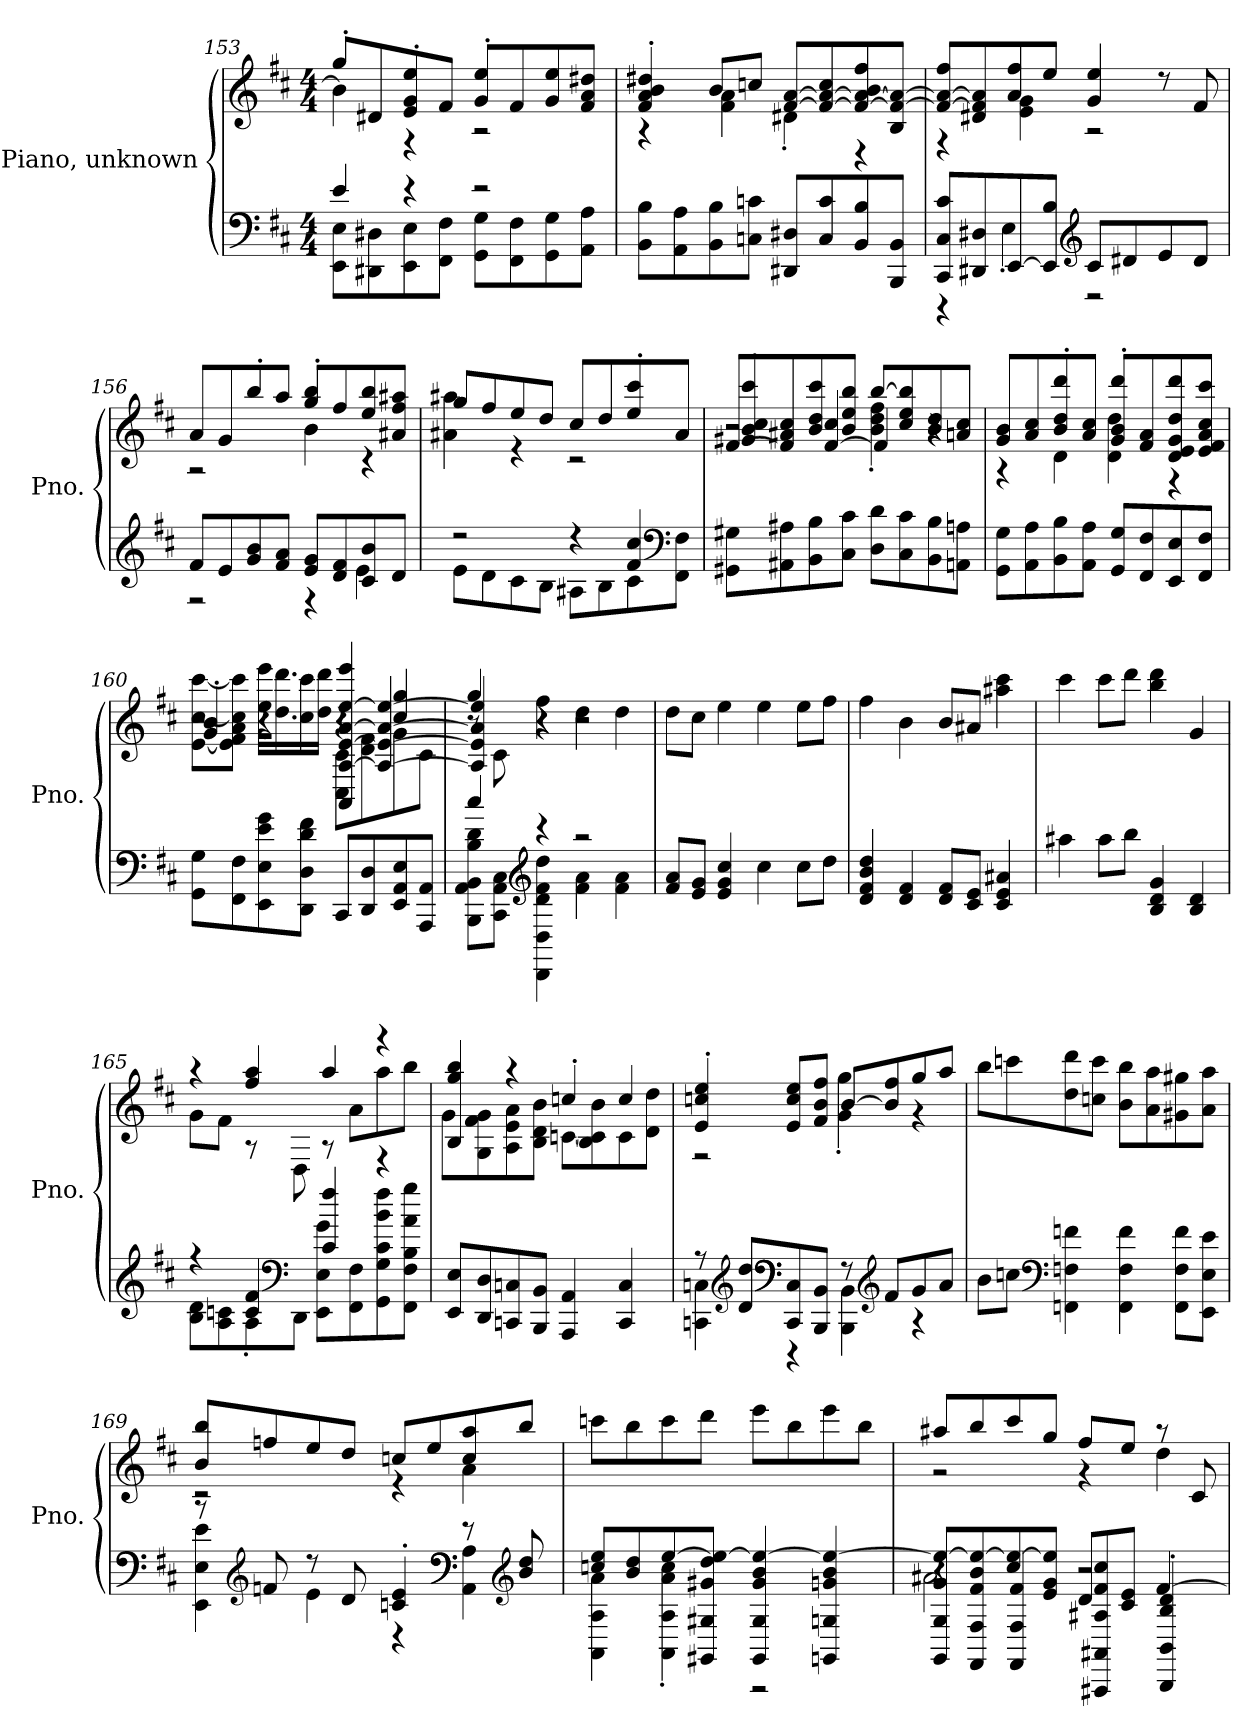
**kern	**kern
*part1	*part1
*staff2	*staff1
*I"Piano, unknown	*
*I'Pno.	*
*clefF4	*clefG2
*k[f#c#]	*k[f#c#]
*M4/4	*M4/4
=153	=153
*^	*^
4e/	8EE\ 8E\L	8gg'/L	4b\]
.	8DD#X\ 8D#X\	8d#X/	.
4r	8EE\ 8E\	8e/' 8g/' 8ee/'	4r
.	8FF#\ 8F#\J	8f#/J	.
2r	8GG\ 8G\L	8g/' 8ee/'L	2r
.	8FF#\ 8F#\	8f#/	.
.	8GG\ 8G\	8g/ 8ee/	.
.	8AA\ 8A\J	8f#/ 8a/ 8dd#X/J	.
*v	*v	*	*
!!LO:PB:g=z	!!
=154	=154	=154
8BB\ 8B\L	4f#/' 4a/' 4b/' 4dd#X/'	4r
8AA\ 8A\	.	.
8BB\ 8B\	8b/L	4f#\ 4a\
8Cn\ 8cn\J	8ccn/J	.
8DD#X/ 8D#X/L	[8f#/ [8a/L	4d#X'\
8C/ 8c/	8f#/_ 8a/_ 8cc/	.
8BB/ 8B/	8f#/_ 8a/_ 8b/ 8ff#/	4r
8BBB/ 8BB/J	8B/ 8f#/_ 8a/_J	.
=155	=155	=155
*^	*	*
8CC#/ 8C#/ 8c#/L	4r	8f#/_ 8a/_ 8ff#/L	4r
8DD#X/ 8D#X/	.	8d#X/ 8f#/] 8a/]	.
[8EE/	4E'\	8a/ 8ff#/	4e\ 4g\
8EE/] 8B/J	.	8ee/J	.
*clefG2	*	*	*
8c#/L	2r	4g/ 4ee/	2r
8d#X/	.	.	.
8e/	.	8r	.
8d#/J	.	8f#/	.
=156	=156	=156	=156
8f#/L	2r	8a/L	2r
8e/	.	8g/	.
8g/ 8b/	.	8bb'/	.
8f#/ 8a/J	.	8aa/J	.
8e/ 8g/L	4r	8gg/' 8bb/'L	4b\
8d/ 8f#/	.	8ff#/	.
8c#/ 8b/	4e\	8ee/ 8bb/	4r
8d/J	.	8a#X/ 8ff#/ 8aa#X/J	.
!!LO:LB:g=z	!!
=157	=157	=157	=157
2r	8e\L	8gg/L	4a#X\ 4aa#X\
.	8d\	8ff#/	.
.	8c#\	8ee/	4r
.	8B\J	8dd/J	.
4r	8A#X\L	8cc#/L	2r
.	8B\	8dd/	.
4f#/ 4cc#/	8c#\	8ee/' 8ccc#/'	.
*clefF4	*	*	*
.	8FF#\ 8F#\J	8a#/J	.
*v	*v	*	*
=158	=158	=158
*	*	*^
8GG#X\ 8G#X\L	[8f#/L	2r	4g#X/' 4b/' 4cc#/' 4ccc#/'
8AA#X\ 8A#X\	8f#/] 8a#X/ 8cc#/	.	.
8BB\ 8B\	8b/ 8dd/ 8ccc#/	.	[4f#/ 4cc#/
8C#\ 8c#\J	8b/ 8ee/ 8bb/J	.	.
8D\ 8d\L	[8bb/L	4b\' 4dd\' 4ff#\'	4f#/]
8C#\ 8c#\	8cc#/ 8ee/ 8bb/]	.	.
8BB\ 8B\	8b/ 8dd/	4r	4r
8AAn\ 8An\J	8an/ 8cc#/J	.	.
*	*	*v	*v
=159	=159	=159
8GG\ 8G\L	8g/ 8b/L	4r
8AA\ 8A\	8a/ 8cc#/	.
8BB\ 8B\	8b/' 8dd/' 8ddd/'	4d\
8AA\ 8A\J	8a/ 8cc#/J	.
8GG/ 8G/L	8g/' 8b/' 8ddd/'L	4d\ 4dd\
8FF#/ 8F#/	8f#/ 8a/	.
8EE/ 8E/	8d/ 8e/ 8g/ 8dd/ 8ddd/	4r
8FF#/ 8F#/J	8e/ 8f#/ 8a/ 8cc#/ 8ccc#/J	.
!!LO:LB:g=z
=160	=160	=160
*	*	*^
8GG\ 8G\L	2r	[8e\ [8cc#\ [8ccc#\L	4g/' 4b/'
8FF#\ 8F#\	.	8e\] 8f#\ 8a\ 8cc#\] 8ccc#\]J	.
8EE\ 8E\ 8e\ 8g\	.	32ee\ 32eee\KLL	4r
.	.	16.dd\ 16.ddd\	.
8DD\ 8D\ 8d\ 8f#\J	.	16cc#\ 16ccc#\	.
.	.	16dd\ 16ddd\JJ	.
8CC#/L	4r	8C#\ 8c#\L	4AA/ [4A/ [4e/ [4a/ [4ee/ 4eee/
8DD/ 8D/	.	8d\ 8f#\	.
8EE/ 8AA/ 8E/	4cc#/ 4gg/	8g\	4A/_ 4e/_ 4a/_ 4ee/_
8AAA/ 8AA/J	.	8c#\J	.
=161	=161	=161	=161
*^	*	*	*
4cc#/	8BBB\ 8AA\ 8BB\ 8B\ 8d\L	4gg/	8r	4A/] 4e/] 4a/] 4ee/]
.	8CC#\ 8AA\ 8C#\J	.	8c#\	.
*clefG2	*	*	*	*
4r	4DD\ 4D\ 4d\ 4f#\ 4dd\	4r	4ff#\	4r
2r	4f#\ 4a\	2r	4dd\	2r
.	4f#\ 4a\	.	4dd\	.
*v	*v	*	*	*
*	*v	*v	*v
=162	=162
8f#/ 8a/L	8dd\L
8e/ 8g/J	8cc#\J
4e/ 4g/ 4cc#/	4ee\
4cc#\	4ee\
8cc#\L	8ee\L
8dd\J	8ff#\J
=163	=163
4d/ 4f#/ 4b/ 4dd/	4ff#\
4d/ 4f#/	4b\
8d/ 8f#/L	8b/L
8c#/ 8e/J	8a#X/J
4c#/ 4e/ 4a#X/	4aa#X\ 4ccc#\
!!LO:LB:g=z
=164	=164
4aa#X\	4ccc#\
8aa#\L	8ccc#\L
8bb\J	8ddd\J
4B/ 4d/ 4g/	4bb\ 4ddd\
4B/ 4d/	4g/
=165	=165
*^	*^
4r	8B\ 8d\L	4r	8g\L
.	8A\ 8cn\	.	8f#\J
4c/ 4f#/	8A'\	4ff#/ 4aa/	8r
*clefF4	*	*	*
.	8DD\J	.	8D\
4c/ 4ff#/	8EE\ 8E\ 8g\L	4aa/	8r
.	8FF#\ 8F#\	.	8a\L
4r	8GG\ 8G\ 8c\ 8b\ 8ff#\	4r	8aa\
.	8FF#\ 8F#\ 8B\ 8a\ 8gg\J	.	8bb\J
*v	*v	*	*
=166	=166	=166
8EE/ 8E/L	4B/ 4gg/ 4bb/	8g\L
8DD/ 8D/	.	8G\ 8f#\ 8g\
8CCn/ 8Cn/	4r	8A\ 8e\ 8a\
8BBB/ 8BB/J	.	8B\ 8d\ 8b\J
4AAA/ 4AA/	4ccn'/	[8cn\L
.	.	8B\ 8c\] 8b\
4CC/ 4C/	4cc/	8c\
.	.	8d\ 8dd\J
!!LO:LB:g=z	!!
=167	=167	=167
*^	*	*
8r	4CCn\ 4Cn\	4e/' 4ccn/' 4ee/'	2r
*clefG2	*	*	*
8d/ 8dd/L	.	.	.
*clefF4	*	*	*
8CC/ 8C/	4r	8e/ 8cc/ 8ee/L	.
8BBB/ 8BB/J	.	8f#/ 8b/ 8ff#/J	.
8r	4BBB\ 4BB\	[8b/L	4g\' 4gg\'
*clefG2	*	*	*
8f#/L	.	8b/] 8ff#/	.
8g/	4r	8gg/	4r
8a/J	.	8aa/J	.
*v	*v	*	*
*	*v	*v
=168	=168
8b\L	8bb\L
8ccn\J	8cccn\
*clefF4	*
4FFn\ 4Fn\ 4fn\	8dd\ 8ddd\
.	8ccn\ 8ccc\J
4FF\ 4F\ 4f\	8b\ 8bb\L
.	8a\ 8aa\
8FF\ 8F\ 8f\L	8g#X\ 8gg#X\
8EE\ 8E\ 8e\J	8a\ 8aa\J
!!LO:LB:g=z
=169	=169
*^	*^
8r	4EE\ 4E\ 4e\	8b/ 8bb/L	2r
*clefG2	*	*	*
8fn/	.	8ffn/	.
8r	4e\	8ee/	.
8d/	.	8dd/J	.
4cn/' 4e/'	4r	8ccn/L	4r
.	.	8ee/	.
*clefF4	*	*	*
8r	4AA\ 4A\	8cc/ 8aa/	4a\
*clefG2	*	*	*
8b/ 8dd/	.	8bb/J	.
*	*	*v	*v
=170	=170	=170
8ccn/ 8ee/L	4AA\ 4A\ 4a\	8cccn\L
8b/ 8dd/	.	8bb\
[8ee/	4AA\' 4A\' 4a\' 4cc\'	8ccc\
8GG#X/ 8G#X/ 8g#X/ 8dd/ 8ee/_J	.	8ddd\J
4GG#/ 4G#/ 4g#/ 4b/ 4ee/_	2r	8eee\L
.	.	8bb\
4GGn/ 4Gn/ 4gn/ 4b/ 4ee/_	.	8eee\
.	.	8bb\J
=171	=171	=171
*	*^	*^
8GG/ 8G/ 8g/ 8ee/_L	2a#X\	4r	8aa#X/L	2r
8FF#/ 8F#/ 8f#/ 8b/ 8ee/_	.	.	8bb/	.
8cc#/ 8ee/_	.	4FF#/ 4F#/ 4f#/	8ccc#/	.
8e/ 8g/ 8ee/]J	.	.	8gg/J	.
8d/L	2r	4AAA#X/ 4AA#X/ 4A#X/ 4f#/ 4cc#/	8ff#/L	4r
8c#/ 8e/J	.	.	8ee/J	.
[4f#/	.	4BBB/' 4BB/' 4B/' 4d/'	8r	4dd\
.	.	.	8c#/	.
*v	*v	*v	*	*
*	*v	*v
=	=
*-	*-
